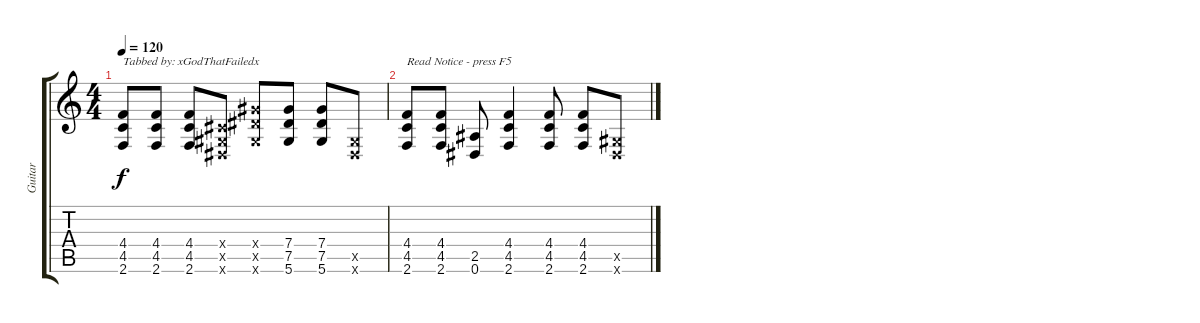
\track ("Guitar" "Guitar") {instrument distortionguitar}
\staff {score tabs}
\tuning (Eb4 Bb3 Gb3 Db3 Ab2 Eb2) {hide}
\ts (4 4)
\tempo 120
\clef g2
\ks c
(4.4 4.5 2.6).8{txt "Tabbed by: xGodThatFailedx" dy f} (4.4 4.5 2.6).8 (4.4 4.5 2.6).8 (0.4{x} 0.5{x} 0.6{x}).8 (7.4{x} 7.5{x} 5.6{x}).8 (7.4 7.5 5.6).8 (7.4 7.5 5.6).8 (0.5{x} 0.6{x}).8 |
(4.4 4.5 2.6).8{txt "Read Notice - press F5"} (4.4 4.5 2.6).8 (2.5 0.6).8 (4.4 4.5 2.6).4 (4.4 4.5 2.6).8 (4.4 4.5 2.6).8 (0.5{x} 0.6{x}).8
